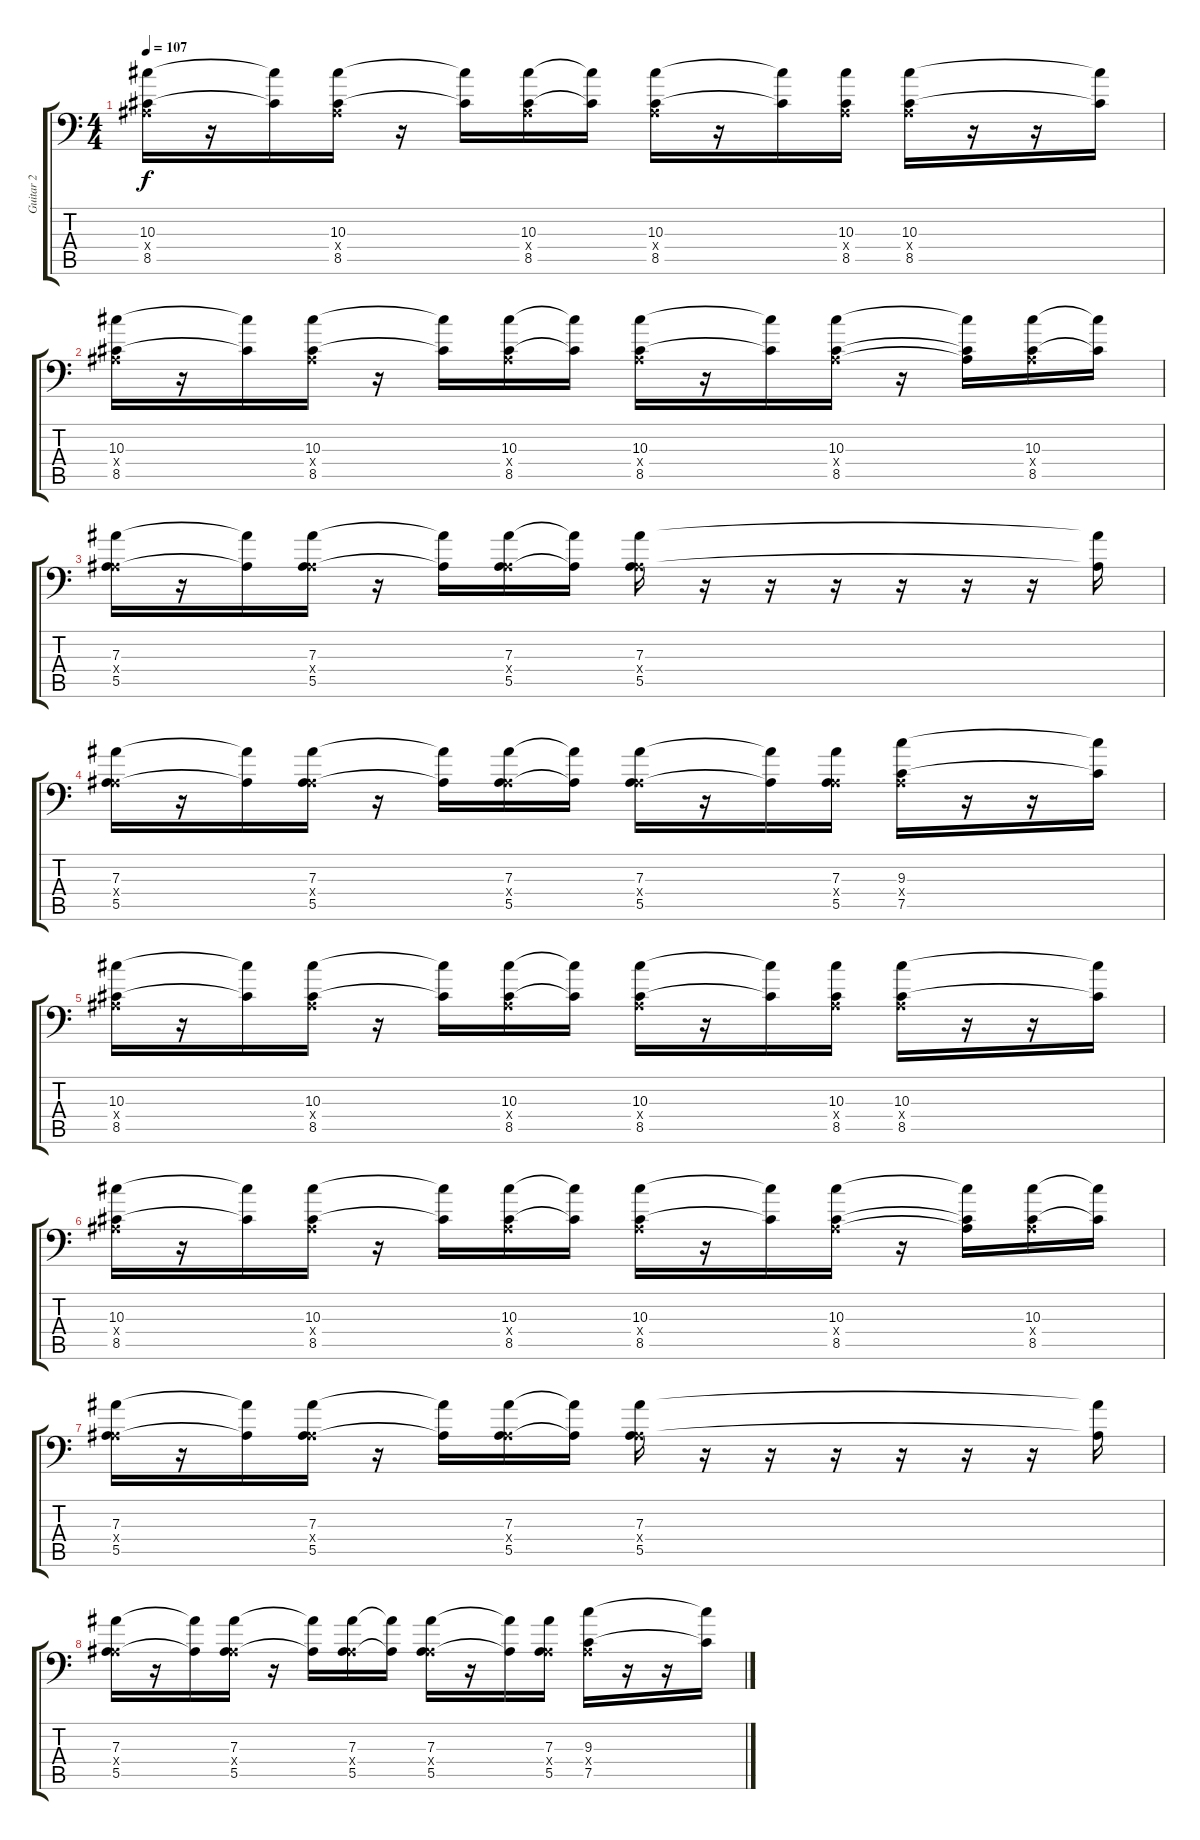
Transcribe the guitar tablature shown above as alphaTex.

\track ("Guitar 2" "Guitar 2") {instrument distortionguitar}
\staff {score tabs}
\tuning (C4 G3 Eb3 Bb2 F2 Bb1) {hide}
\ts (4 4)
\tempo 107
\clef f4
\ks c
(10.3 0.4{x} 8.5).16{dy f} r.16 (10.3{t} 8.5{t}).16 (10.3 0.4{x} 8.5).16 r.16 (10.3{t} 8.5{t}).16 (10.3 0.4{x} 8.5).16 (10.3{t} 8.5{t}).16 (10.3 0.4{x} 8.5).16 r.16 (10.3{t} 8.5{t}).16 (10.3 0.4{x} 8.5).16 (10.3 0.4{x} 8.5).16 r.16 r.16 (10.3{t} 8.5{t}).16 |
(10.3 0.4{x} 8.5).16 r.16 (10.3{t} 8.5{t}).16 (10.3 0.4{x} 8.5).16 r.16 (10.3{t} 8.5{t}).16 (10.3 0.4{x} 8.5).16 (10.3{t} 8.5{t}).16 (10.3 0.4{x} 8.5).16 r.16 (10.3{t} 8.5{t}).16 (10.3 0.4{x} 8.5).16 r.16 (10.3{t} 0.4{t} 8.5{t}).16 (10.3 0.4{x} 8.5).16 (10.3{t} 8.5{t}).16 |
(7.3 0.4{x} 5.5).16 r.16 (7.3{t} 5.5{t}).16 (7.3 0.4{x} 5.5).16 r.16 (7.3{t} 5.5{t}).16 (7.3 0.4{x} 5.5).16 (7.3{t} 5.5{t}).16 (7.3 0.4{x} 5.5).16 r.16 r.16 r.16 r.16 r.16 r.16 (7.3{t} 5.5{t}).16 |
(7.3 0.4{x} 5.5).16 r.16 (7.3{t} 5.5{t}).16 (7.3 0.4{x} 5.5).16 r.16 (7.3{t} 5.5{t}).16 (7.3 0.4{x} 5.5).16 (7.3{t} 5.5{t}).16 (7.3 0.4{x} 5.5).16 r.16 (7.3{t} 5.5{t}).16 (7.3 0.4{x} 5.5).16 (9.3 0.4{x} 7.5).16 r.16 r.16 (9.3{t} 7.5{t}).16 |
(10.3 0.4{x} 8.5).16 r.16 (10.3{t} 8.5{t}).16 (10.3 0.4{x} 8.5).16 r.16 (10.3{t} 8.5{t}).16 (10.3 0.4{x} 8.5).16 (10.3{t} 8.5{t}).16 (10.3 0.4{x} 8.5).16 r.16 (10.3{t} 8.5{t}).16 (10.3 0.4{x} 8.5).16 (10.3 0.4{x} 8.5).16 r.16 r.16 (10.3{t} 8.5{t}).16 |
(10.3 0.4{x} 8.5).16 r.16 (10.3{t} 8.5{t}).16 (10.3 0.4{x} 8.5).16 r.16 (10.3{t} 8.5{t}).16 (10.3 0.4{x} 8.5).16 (10.3{t} 8.5{t}).16 (10.3 0.4{x} 8.5).16 r.16 (10.3{t} 8.5{t}).16 (10.3 0.4{x} 8.5).16 r.16 (10.3{t} 0.4{t} 8.5{t}).16 (10.3 0.4{x} 8.5).16 (10.3{t} 8.5{t}).16 |
(7.3 0.4{x} 5.5).16 r.16 (7.3{t} 5.5{t}).16 (7.3 0.4{x} 5.5).16 r.16 (7.3{t} 5.5{t}).16 (7.3 0.4{x} 5.5).16 (7.3{t} 5.5{t}).16 (7.3 0.4{x} 5.5).16 r.16 r.16 r.16 r.16 r.16 r.16 (7.3{t} 5.5{t}).16 |
(7.3 0.4{x} 5.5).16 r.16 (7.3{t} 5.5{t}).16 (7.3 0.4{x} 5.5).16 r.16 (7.3{t} 5.5{t}).16 (7.3 0.4{x} 5.5).16 (7.3{t} 5.5{t}).16 (7.3 0.4{x} 5.5).16 r.16 (7.3{t} 5.5{t}).16 (7.3 0.4{x} 5.5).16 (9.3 0.4{x} 7.5).16 r.16 r.16 (9.3{t} 7.5{t}).16
